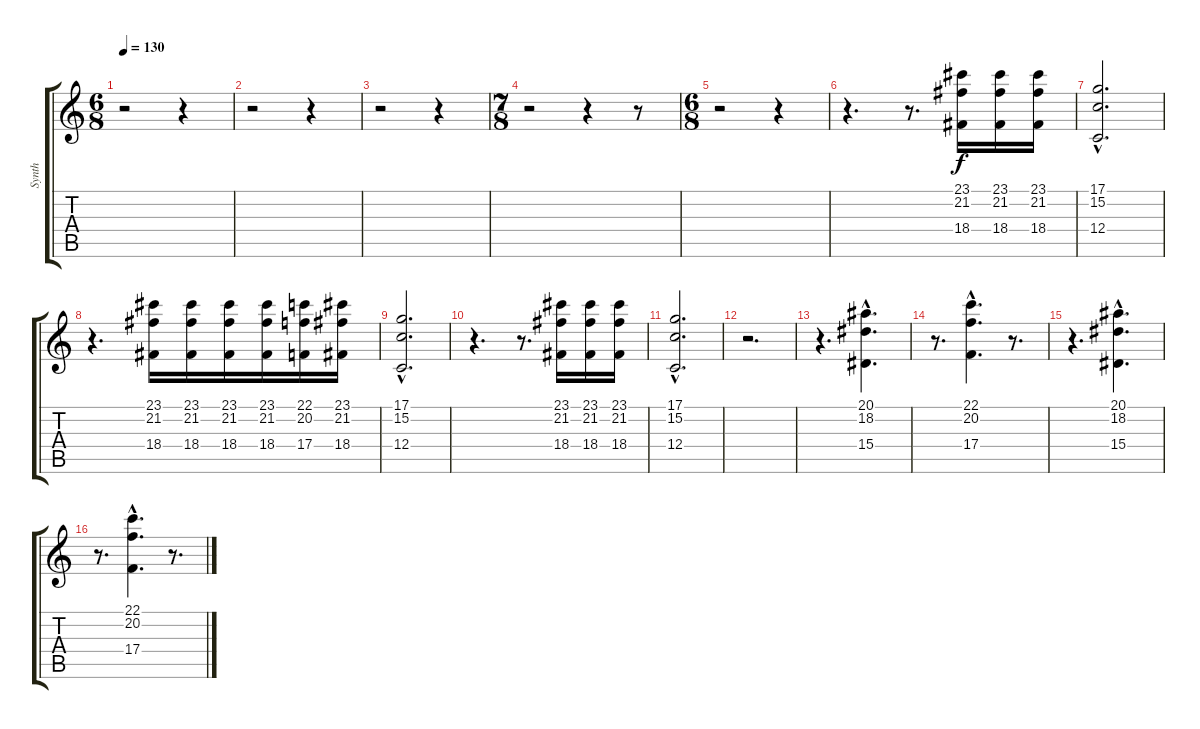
\track ("Synth" "Synth") {instrument orchestrahit}
\staff {score tabs}
\tuning (D4 A3 F3 C3 G2 C2) {hide}
\ts (6 8)
\section ("" "")
\tempo 130
\clef g2
\ks c
r.2{dy f} r.4 |
r.2 r.4 |
r.2 r.4 |
\ts (7 8)
r.2 r.4 r.8 |
\ts (6 8)
\section ("" "")
r.2 r.4 |
r.4{d instrument orchestrahit} r.8{d} (23.1 21.2 18.4).16 (23.1 21.2 18.4).16 (23.1 21.2 18.4).16 |
(17.1{hac} 15.2{hac} 12.4{hac}).2{d} |
r.4{d} (23.1 21.2 18.4).16 (23.1 21.2 18.4).16 (23.1 21.2 18.4).16 (23.1 21.2 18.4).16 (22.1 20.2 17.4).16 (23.1 21.2 18.4).16 |
(17.1{hac} 15.2{hac} 12.4{hac}).2{d} |
r.4{d} r.8{d} (23.1 21.2 18.4).16 (23.1 21.2 18.4).16 (23.1 21.2 18.4).16 |
(17.1{hac} 15.2{hac} 12.4{hac}).2{d} |
r.2{d} |
\section ("" "")
r.4{d} (20.1{hac} 18.2{hac} 15.4{hac}).4{d} |
r.8{d} (22.1{hac} 20.2{hac} 17.4{hac}).4{d} r.8{d} |
r.4{d} (20.1{hac} 18.2{hac} 15.4{hac}).4{d} |
r.8{d} (22.1{hac} 20.2{hac} 17.4{hac}).4{d} r.8{d}
